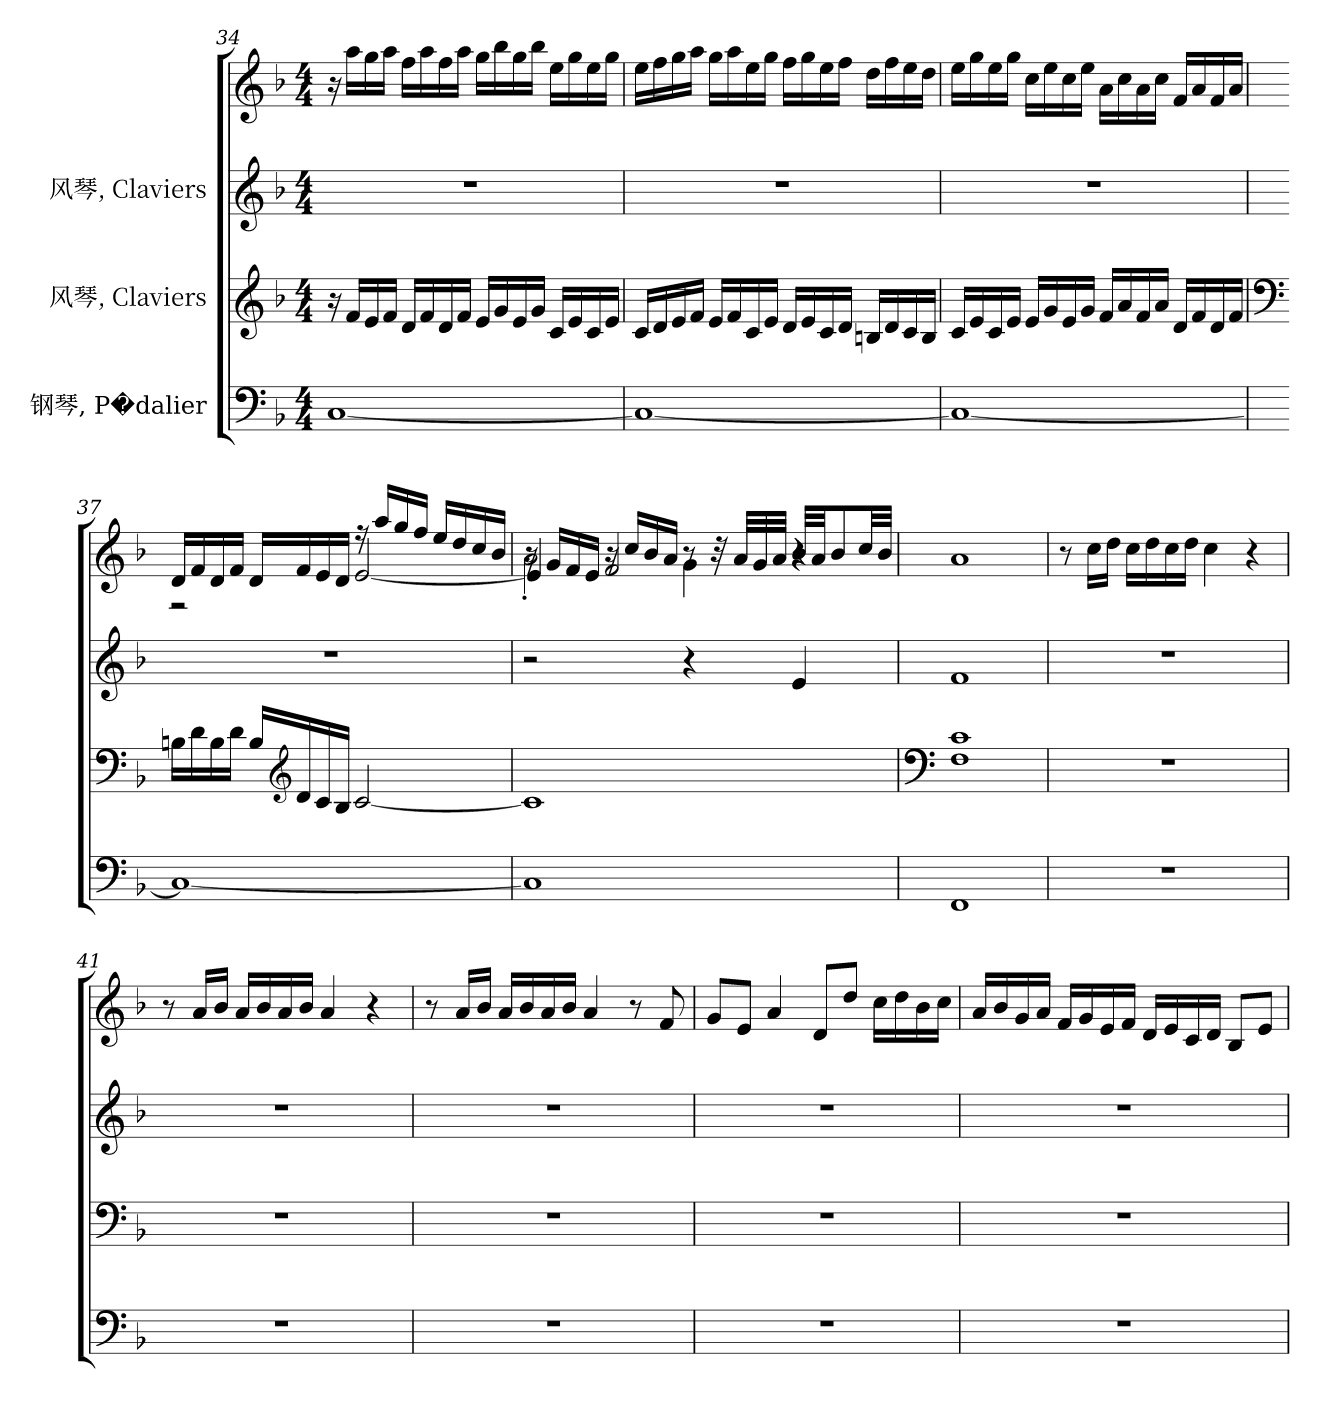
**kern	**kern	**kern	**kern
*part3	*part2	*part1	*part1
*staff4	*staff3	*staff2	*staff1
*I"钢琴, P�dalier	*I"风琴, Claviers	*I"风琴, Claviers	*
*clefF4	*clefG2	*clefG2	*clefG2
*k[b-]	*k[b-]	*k[b-]	*k[b-]
*M4/4	*M4/4	*M4/4	*M4/4
=34	=34	=34	=34
[1C	16r	1r	16r
.	16f/LL	.	16aa\LL
.	16e/	.	16gg\
.	16f/JJ	.	16aa\JJ
.	16d/LL	.	16ff\LL
.	16f/	.	16aa\
.	16d/	.	16ff\
.	16f/JJ	.	16aa\JJ
.	16e/LL	.	16gg\LL
.	16g/	.	16bb-\
.	16e/	.	16gg\
.	16g/JJ	.	16bb-\JJ
.	16c/LL	.	16ee\LL
.	16e/	.	16gg\
.	16c/	.	16ee\
.	16e/JJ	.	16gg\JJ
!!LO:LB:g=z
=35	=35	=35	=35
1C_	16c/LL	1r	16ee\LL
.	16d/	.	16ff\
.	16e/	.	16gg\
.	16f/JJ	.	16aa\JJ
.	16e/LL	.	16gg\LL
.	16f/	.	16aa\
.	16c/	.	16ee\
.	16e/JJ	.	16gg\JJ
.	16d/LL	.	16ff\LL
.	16e/	.	16gg\
.	16c/	.	16ee\
.	16d/JJ	.	16ff\JJ
.	16Bn/LL	.	16dd\LL
.	16d/	.	16ff\
.	16c/	.	16ee\
.	16B/JJ	.	16dd\JJ
=36	=36	=36	=36
1C_	16c/LL	1r	16ee\LL
.	16e/	.	16gg\
.	16c/	.	16ee\
.	16e/JJ	.	16gg\JJ
.	16e/LL	.	16cc\LL
.	16g/	.	16ee\
.	16e/	.	16cc\
.	16g/JJ	.	16ee\JJ
.	16f/LL	.	16a\LL
.	16a/	.	16cc\
.	16f/	.	16a\
.	16a/JJ	.	16cc\JJ
.	16d/LL	.	16f/LL
.	16f/	.	16a/
.	16d/	.	16f/
.	16f/JJ	.	16a/JJ
!!LO:LB:g=z
=37	=37	=37	=37
*	*clefF4	*	*
*	*	*	*MM70
*	*	*	*^
1C_	16Bn\LL	1r	16d/LL	2r
.	16d\	.	16f/	.
.	16B\	.	16d/	.
.	16d\JJ	.	16f/JJ	.
.	16B/LL	.	16d/LL	.
*	*clefG2	*	*	*
.	16d/	.	16f/	.
.	16c/	.	16e/	.
.	16B/JJ	.	16d/JJ	.
.	[2c/	.	16r	[2e/
.	.	.	16aa/LL	.
.	.	.	16gg/	.
.	.	.	16ff/JJ	.
.	.	.	16ee/LL	.
.	.	.	16dd/	.
.	.	.	16cc/	.
.	.	.	16b-/JJ	.
*	*	*	*v	*v
=38	=38	=38	=38
*	*	*	*MM66
*	*	*	*^
*	*	*	*	*^
1C]	1c]	2r	16r	2a'\	4e/]
.	.	.	16g/LL	.	.
.	.	.	16f/	.	.
.	.	.	16e/JJ	.	.
.	.	.	16r	.	2f/
.	.	.	16cc/LL	.	.
.	.	.	16b-/	.	.
.	.	.	16a/JJ	.	.
*	*	*	*MM62	*	*
.	.	4r	8r	4g\	.
.	.	.	32r	.	.
.	.	.	32a/LLL	.	.
.	.	.	32g/	.	.
.	.	.	32a/JJJ	.	.
*	*	*	*MM58	*	*
.	.	4e/	32b-/LLL	4r	4r
.	.	.	32a/JJ	.	.
.	.	.	8b-/	.	.
.	.	.	32cc/LL	.	.
.	.	.	32b-/JJJ	.	.
*	*	*	*v	*v	*v
=39	=39	=39	=39
*	*clefF4	*	*
*	*	*	*MM52
1FF	1F 1c	1f	1a
!!LO:PB:g=z
=40	=40	=40	=40
*	*	*	*MM82
1r	1r	1r	8r
.	.	.	16cc\LL
.	.	.	16dd\JJ
.	.	.	16cc\LL
.	.	.	16dd\
.	.	.	16cc\
.	.	.	16dd\JJ
.	.	.	4cc\
.	.	.	4r
=41	=41	=41	=41
1r	1r	1r	8r
.	.	.	16a/LL
.	.	.	16b-/JJ
.	.	.	16a/LL
.	.	.	16b-/
.	.	.	16a/
.	.	.	16b-/JJ
.	.	.	4a/
.	.	.	4r
=42	=42	=42	=42
1r	1r	1r	8r
.	.	.	16a/LL
.	.	.	16b-/JJ
.	.	.	16a/LL
.	.	.	16b-/
.	.	.	16a/
.	.	.	16b-/JJ
.	.	.	4a/
.	.	.	8r
.	.	.	8f/
=43	=43	=43	=43
1r	1r	1r	8g/L
.	.	.	8e/J
.	.	.	4a/
.	.	.	8d/L
.	.	.	8dd/J
.	.	.	16cc\LL
.	.	.	16dd\
.	.	.	16b-\
.	.	.	16cc\JJ
!!LO:LB:g=z
=44	=44	=44	=44
1r	1r	1r	16a/LL
.	.	.	16b-/
.	.	.	16g/
.	.	.	16a/JJ
.	.	.	16f/LL
.	.	.	16g/
.	.	.	16e/
.	.	.	16f/JJ
.	.	.	16d/LL
.	.	.	16e/
.	.	.	16c/
.	.	.	16d/JJ
.	.	.	8B-/L
.	.	.	8e/J
=	=	=	=
*-	*-	*-	*-
